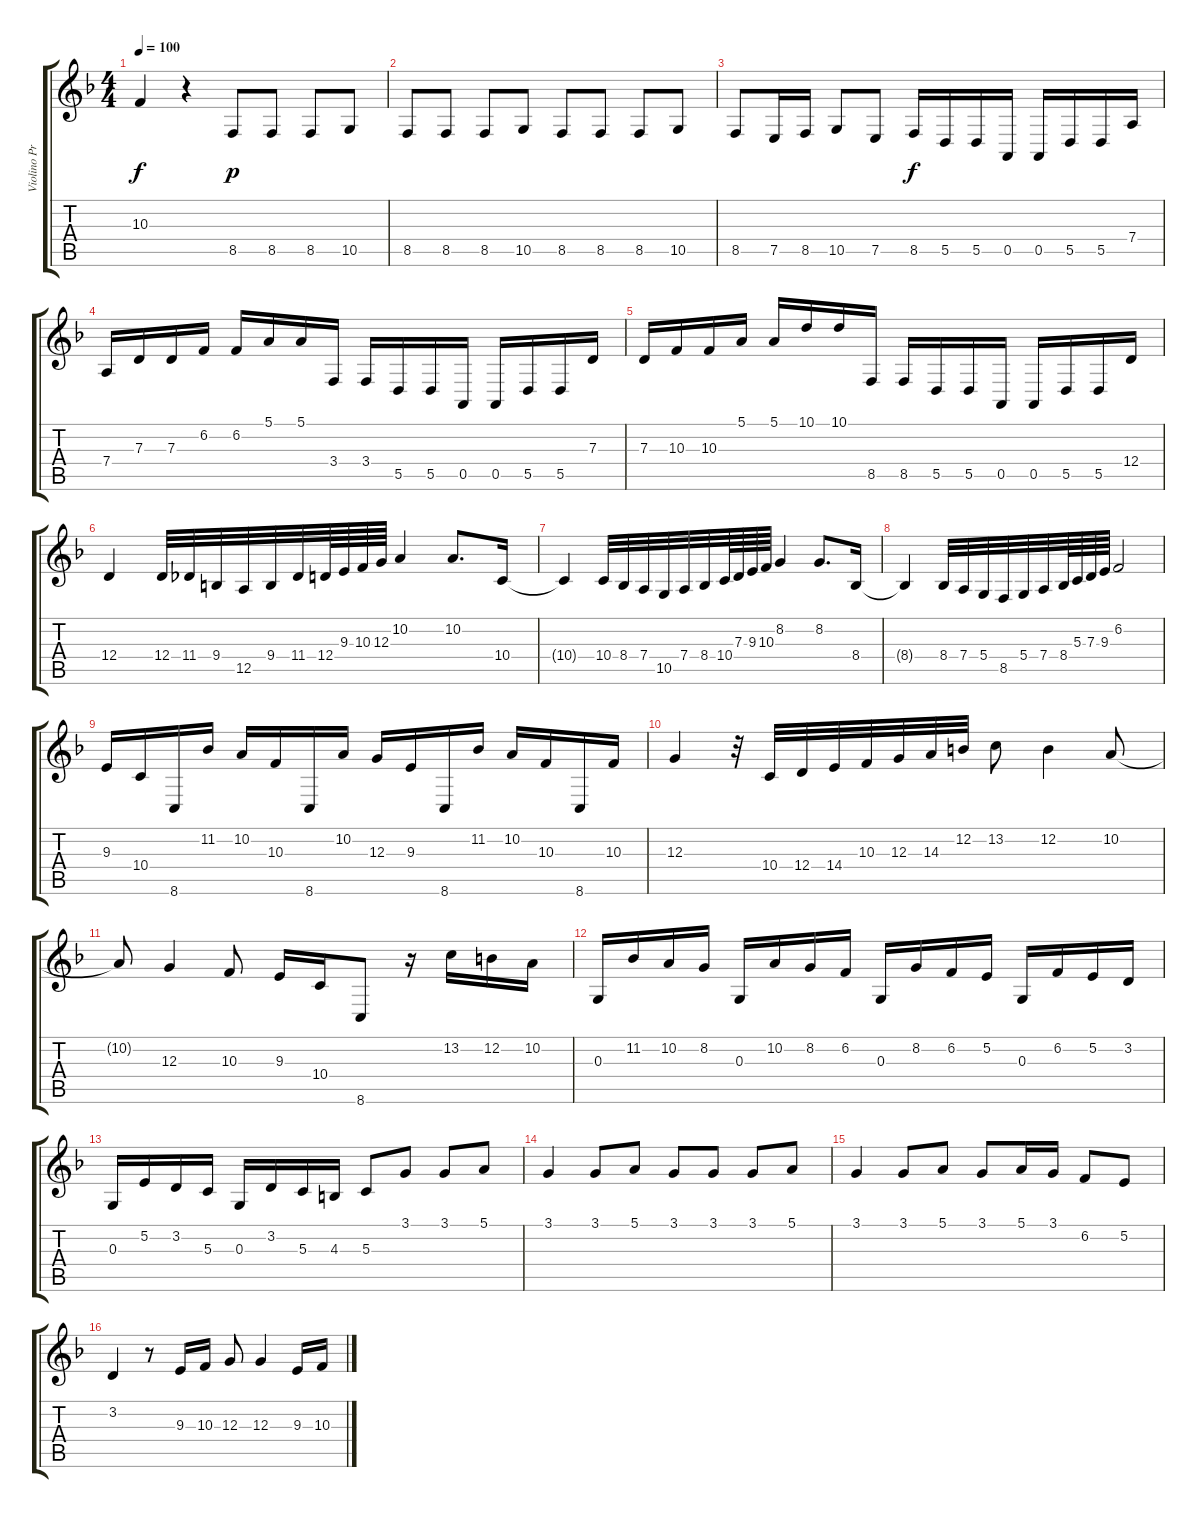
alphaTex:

\track ("Violino Principale" "Violino Pr") {instrument violin}
\staff {score tabs}
\tuning (E4 B3 G3 D3 A2 E2) {hide}
\ts (4 4)
\tempo 100
\clef g2
\ks f
10.3.4{dy f} r.4 8.5.8{dy p} 8.5.8 8.5.8 10.5.8 |
8.5.8 8.5.8 8.5.8 10.5.8 8.5.8 8.5.8 8.5.8 10.5.8 |
8.5.8 7.5.16 8.5.16 10.5.8 7.5.8 8.5.16{dy f} 5.5.16 5.5.16 0.5.16 0.5.16 5.5.16 5.5.16 7.4.16 |
7.4.16 7.3.16 7.3.16 6.2.16 6.2.16 5.1.16 5.1.16 3.4.16 3.4.16 5.5.16 5.5.16 0.5.16 0.5.16 5.5.16 5.5.16 7.3.16 |
7.3.16 10.3.16 10.3.16 5.1.16 5.1.16 10.1.16 10.1.16 8.5.16 8.5.16 5.5.16 5.5.16 0.5.16 0.5.16 5.5.16 5.5.16 12.4.16 |
12.4.4 12.4.32 11.4.32 9.4.32 12.5.32 9.4.32 11.4.32 12.4.64 9.3.64 10.3.64 12.3.64 10.2.4 10.2.8{d} 10.4.16 |
10.4{t}.4 10.4.32 8.4.32 7.4.32 10.5.32 7.4.32 8.4.32 10.4.64 7.3.64 9.3.64 10.3.64 8.2.4 8.2.8{d} 8.4.16 |
8.4{t}.4 8.4.32 7.4.32 5.4.32 8.5.32 5.4.32 7.4.32 8.4.64 5.3.64 7.3.64 9.3.64 6.2.2 |
9.3.16 10.4.16 8.6.16 11.2.16 10.2.16 10.3.16 8.6.16 10.2.16 12.3.16 9.3.16 8.6.16 11.2.16 10.2.16 10.3.16 8.6.16 10.3.16 |
12.3.4 r.32 10.4.32 12.4.32 14.4.32 10.3.32 12.3.32 14.3.32 12.2.32 13.2.8 12.2.4 10.2.8 |
10.2{t}.8 12.3.4 10.3.8 9.3.16 10.4.16 8.6.8 r.16 13.2.16 12.2.16 10.2.16 |
0.3.16 11.2.16 10.2.16 8.2.16 0.3.16 10.2.16 8.2.16 6.2.16 0.3.16 8.2.16 6.2.16 5.2.16 0.3.16 6.2.16 5.2.16 3.2.16 |
0.3.16 5.2.16 3.2.16 5.3.16 0.3.16 3.2.16 5.3.16 4.3.16 5.3.8 3.1.8 3.1.8 5.1.8 |
3.1.4 3.1.8 5.1.8 3.1.8 3.1.8 3.1.8 5.1.8 |
3.1.4 3.1.8 5.1.8 3.1.8 5.1.16 3.1.16 6.2.8 5.2.8 |
3.2.4 r.8 9.3.16 10.3.16 12.3.8 12.3.4 9.3.16 10.3.16
